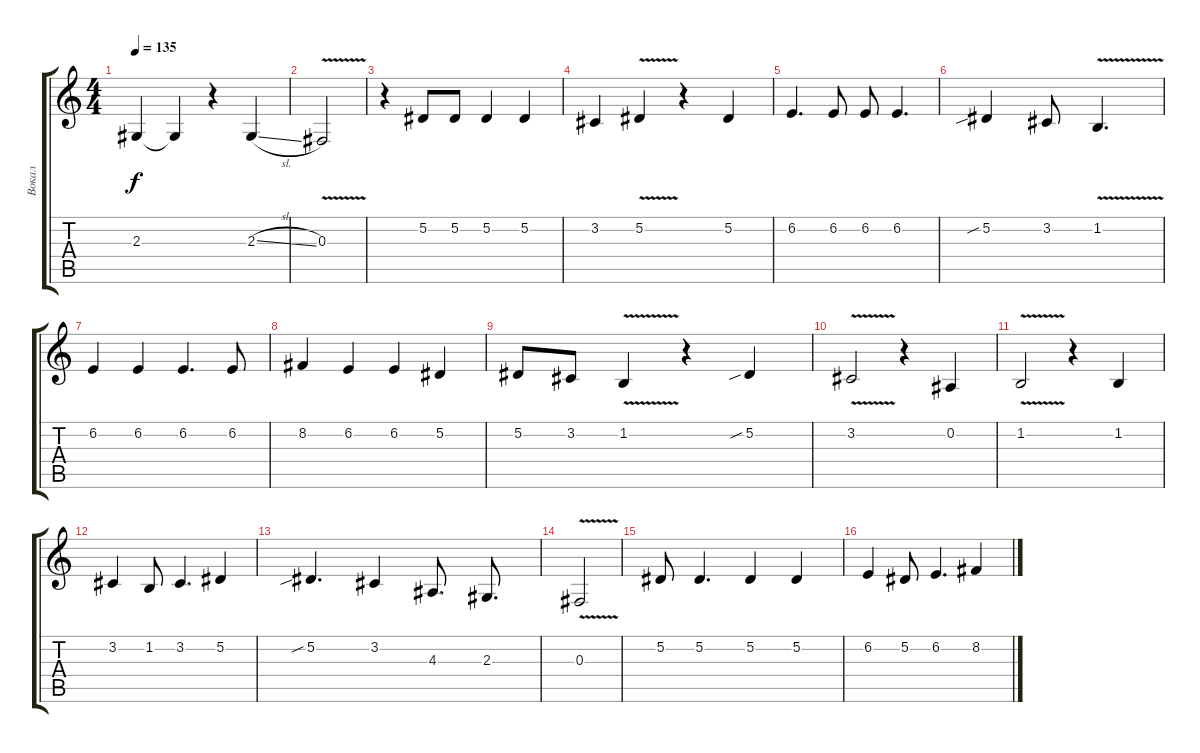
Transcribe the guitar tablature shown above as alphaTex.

\track ("Вокал" "Вокал") {instrument synthvoice}
\staff {score tabs}
\tuning (Eb4 Bb3 Gb3 Db3 Ab2 Eb2) {hide}
\ts (4 4)
\tempo 135
\clef g2
\ks c
2.3.4{dy f} 2.3{t}.4 r.4 2.3{sl}.4 |
0.3{v}.2 |
r.4 5.2.8 5.2.8 5.2.4 5.2.4 |
3.2.4 5.2{v}.4 r.4 5.2.4 |
6.2.4{d} 6.2.8 6.2.8 6.2.4{d} |
5.2{sib}.4 3.2.8 1.2{v}.4{d} |
6.2.4 6.2.4 6.2.4{d} 6.2.8 |
8.2.4 6.2.4 6.2.4 5.2.4 |
5.2.8 3.2.8 1.2{v}.4 r.4 5.2{sib}.4 |
3.2{v}.2 r.4 0.2.4 |
1.2{v}.2 r.4 1.2.4 |
3.2.4 1.2.8 3.2.4{d} 5.2.4 |
5.2{sib}.4{d} 3.2.4 4.3.8{d} 2.3.8{d} |
0.3{v}.2 |
5.2.8 5.2.4{d} 5.2.4 5.2.4 |
6.2.4 5.2.8 6.2.4{d} 8.2.4
